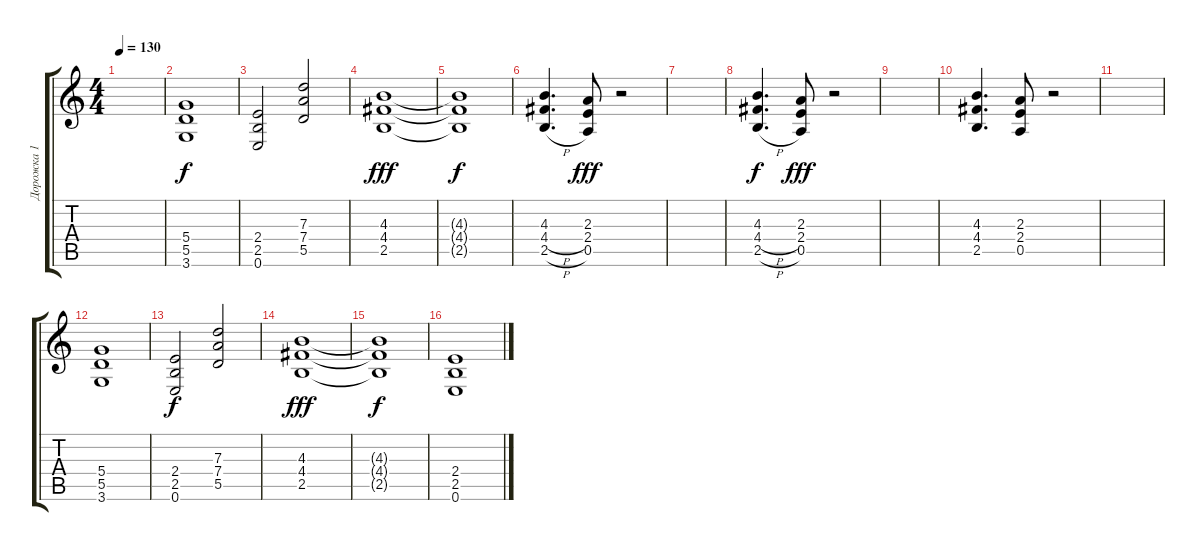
\track ("Дорожка 1" "Дорожка 1") {instrument distortionguitar}
\staff {score tabs}
\tuning (E4 B3 G3 D3 A2 E2) {hide}
\ts (4 4)
\tempo 130
\clef g2
\ks c
|
(5.4 5.5 3.6).1 |
(2.4 2.5 0.6).2{dy f} (7.3 7.4 5.5).2 |
(4.3 4.4 2.5).1{dy fff} |
(4.3{t} 4.4{t} 2.5{t}).1{dy f} |
(4.3 4.4{h} 2.5{h}).4{d} (2.3 2.4 0.5).8{dy fff} r.2 |
|
(4.3 4.4{h} 2.5{h}).4{d dy f} (2.3 2.4 0.5).8{dy fff} r.2 |
|
(4.3 4.4 2.5).4{d} (2.3 2.4 0.5).8 r.2 |
|
(5.4 5.5 3.6).1 |
(2.4 2.5 0.6).2{dy f} (7.3 7.4 5.5).2 |
(4.3 4.4 2.5).1{dy fff} |
(4.3{t} 4.4{t} 2.5{t}).1{dy f} |
(2.4 2.5 0.6).1
